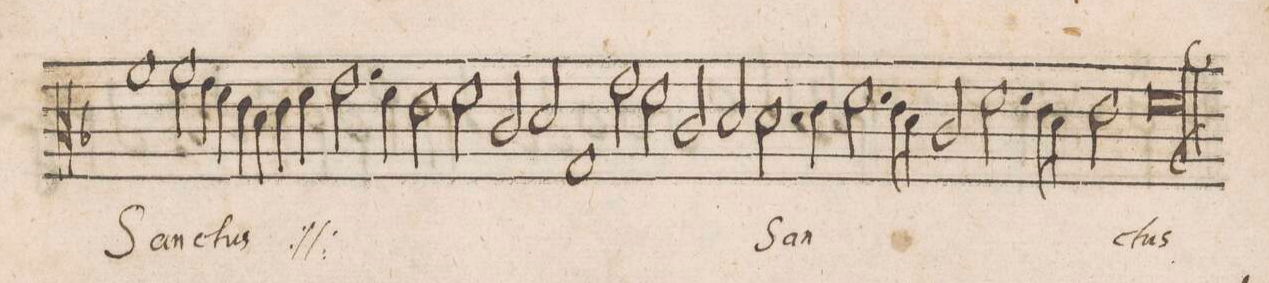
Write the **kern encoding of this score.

**kern	**text
*I"ALTVS	*
*clefC3	*
*k[b-]	*
*met(C|)	*
*M2/1	*
=8||-	=8||-
1a	San-
2a\	-ctus
4g\	.
4f\	.
=9-	=9-
*	*ij
4e\	San-
4d\	.
4e\	.
4f\	.
2.g\	.
4f\	.
=10-	=10-
2e\	.
2f\	.
2c/	.
2d/	.
=11-	=11-
1G	-ctus
*	*Xij
2g\	.
2f\	.
=12-	=12-
2c/	.
2d/	.
2.d\	San-
4e\	.
=13-	=13-
2.f\	.
8e\L	.
8d\J	.
2c/	.
2.f\	.
=14-	=14-
8e\L	.
8d\J	.
2e\	.
1fl\	-ctus.
=15||-	=15||-
*-	*-
